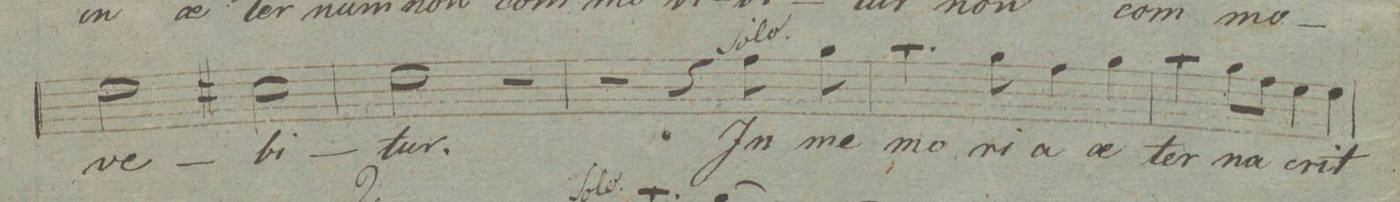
**kern	**text	**dynam
*I"Canto.	*	*
*clefC1	*	*
*k[c#f#d#g#]	*	*
*met(c|)	*	*
*M2/2	*	*
2b\	-ve-	.
2a#X\	-bi-	.
=46	=46	=46
2b\	-tur.	.
2r	.	.
=47	=47	=47
2r	.	.
4r	.	.
8dd#\	In	.
8ee\	me-	.
=48	=48	=48
4.ff#\	-mo-	.
8ee\	-ri-	.
4dd#\	-a	.
4ee\	ae-	.
=49	=49	=49
4ff#\	-ter-	.
8ee\L	-na	.
8dd#\J	.	.
4cc#\	e-	.
4cc#\	-rit	.
=50	=50	=50
*-	*-	*-
